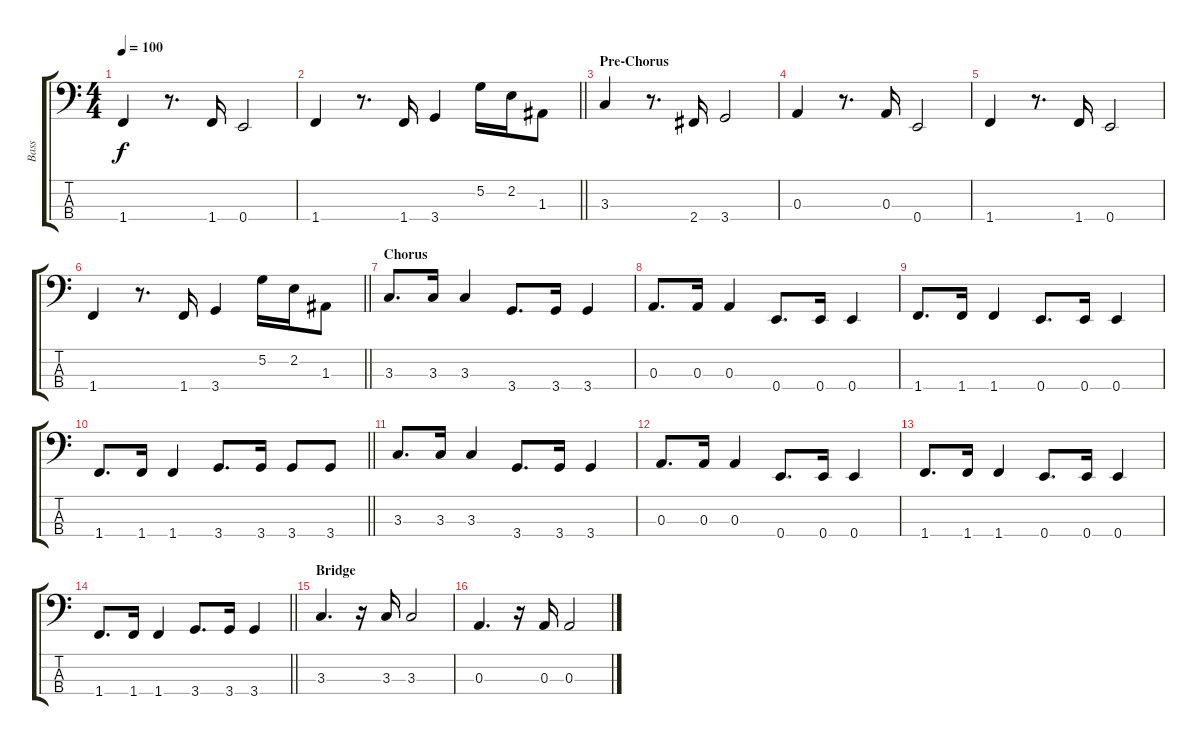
\track ("Bass" "Bass") {instrument electricbasspick}
\staff {score tabs}
\tuning (G2 D2 A1 E1) {hide}
\ts (4 4)
\tempo 100
\clef f4
\ks c
1.4.4{dy f} r.8{d} 1.4.16 0.4.2 |
\barLineRight lightlight
1.4.4 r.8{d} 1.4.16 3.4.4 5.2.16 2.2.16 1.3.8 |
\section ("" "Pre-Chorus")
3.3.4 r.8{d} 2.4.16 3.4.2 |
0.3.4 r.8{d} 0.3.16 0.4.2 |
1.4.4 r.8{d} 1.4.16 0.4.2 |
\barLineRight lightlight
1.4.4 r.8{d} 1.4.16 3.4.4 5.2.16 2.2.16 1.3.8 |
\section ("" "Chorus")
3.3.8{d} 3.3.16 3.3.4 3.4.8{d} 3.4.16 3.4.4 |
0.3.8{d} 0.3.16 0.3.4 0.4.8{d} 0.4.16 0.4.4 |
1.4.8{d} 1.4.16 1.4.4 0.4.8{d} 0.4.16 0.4.4 |
\barLineRight lightlight
1.4.8{d} 1.4.16 1.4.4 3.4.8{d} 3.4.16 3.4.8 3.4.8 |
3.3.8{d} 3.3.16 3.3.4 3.4.8{d} 3.4.16 3.4.4 |
0.3.8{d} 0.3.16 0.3.4 0.4.8{d} 0.4.16 0.4.4 |
1.4.8{d} 1.4.16 1.4.4 0.4.8{d} 0.4.16 0.4.4 |
\barLineRight lightlight
1.4.8{d} 1.4.16 1.4.4 3.4.8{d} 3.4.16 3.4.4 |
\section ("" "Bridge")
3.3.4{d} r.16 3.3.16 3.3.2 |
0.3.4{d} r.16 0.3.16 0.3.2
